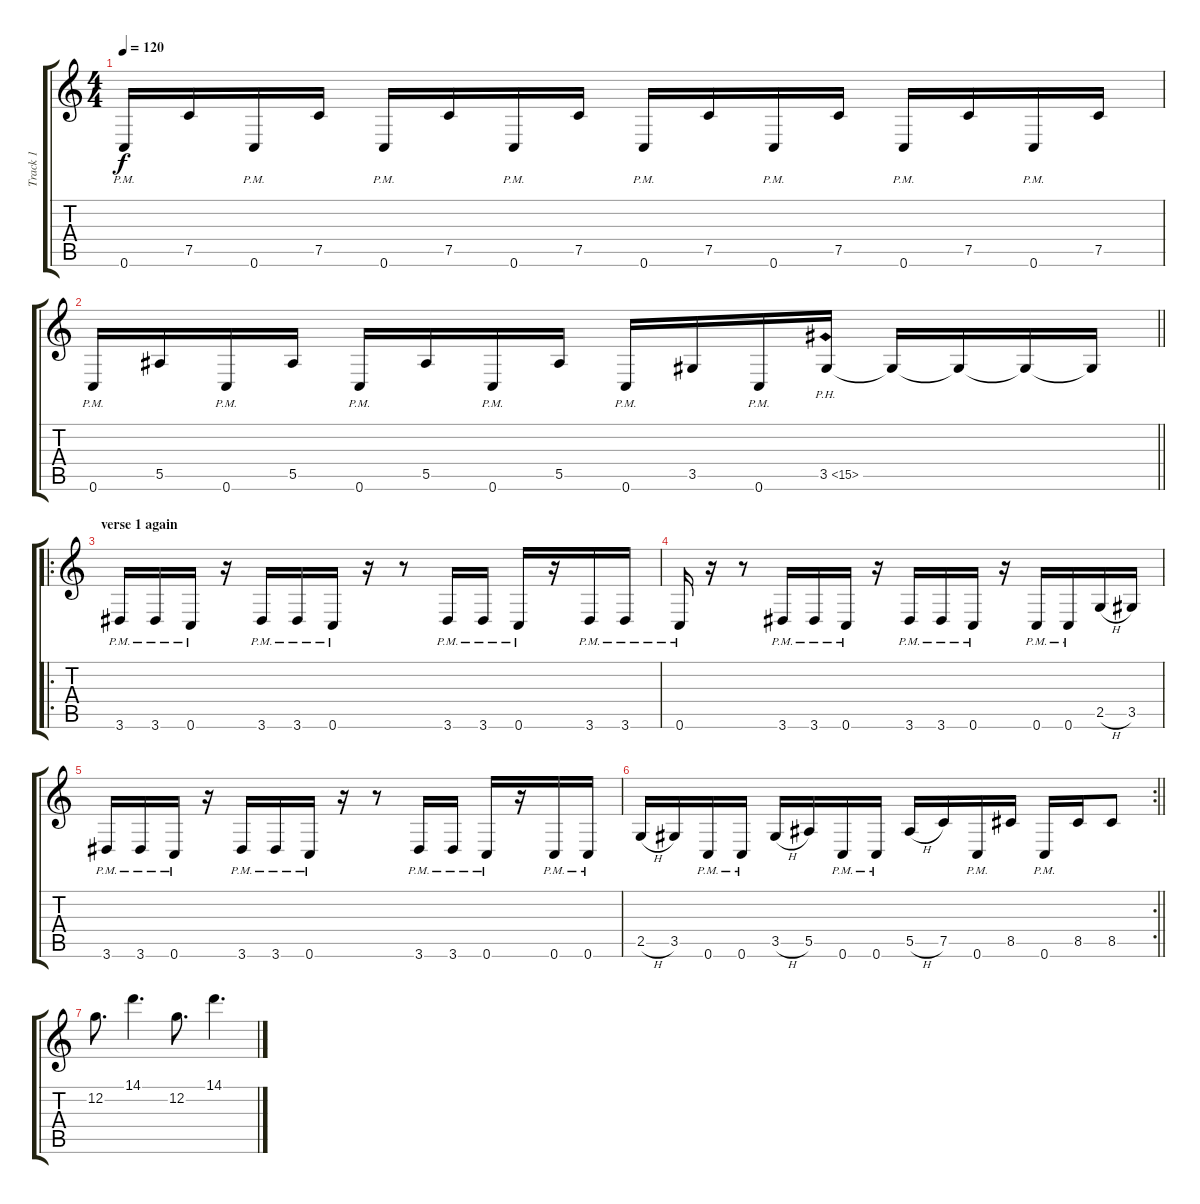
\track ("Track 1" "Track 1") {instrument distortionguitar}
\staff {score tabs}
\tuning (C4 G3 Eb3 Bb2 F2 C2) {hide}
\ts (4 4)
\tempo 120
\clef g2
\ks c
0.6{pm}.16{dy f} 7.5.16 0.6{pm}.16 7.5.16 0.6{pm}.16 7.5.16 0.6{pm}.16 7.5.16 0.6{pm}.16 7.5.16 0.6{pm}.16 7.5.16 0.6{pm}.16 7.5.16 0.6{pm}.16 7.5.16 |
\barLineRight lightlight
0.6{pm}.16 5.5.16 0.6{pm}.16 5.5.16 0.6{pm}.16 5.5.16 0.6{pm}.16 5.5.16 0.6{pm}.16 3.5.16 0.6{pm}.16 3.5{ph 12}.16 3.5{t}.16 3.5{t}.16 3.5{t}.16 3.5{t}.16 |
\ro
\section ("" "verse 1 again")
3.6{pm}.16 3.6{pm}.16 0.6{pm}.16 r.16 3.6{pm}.16 3.6{pm}.16 0.6{pm}.16 r.16 r.8 3.6{pm}.16 3.6{pm}.16 0.6{pm}.16 r.16 3.6{pm}.16 3.6{pm}.16 |
0.6{pm}.16 r.16 r.8 3.6{pm}.16 3.6{pm}.16 0.6{pm}.16 r.16 3.6{pm}.16 3.6{pm}.16 0.6{pm}.16 r.16 0.6{pm}.16 0.6{pm}.16 2.5{h}.16 3.5.16 |
3.6{pm}.16 3.6{pm}.16 0.6{pm}.16 r.16 3.6{pm}.16 3.6{pm}.16 0.6{pm}.16 r.16 r.8 3.6{pm}.16 3.6{pm}.16 0.6{pm}.16 r.16 0.6{pm}.16 0.6{pm}.16 |
\rc 2
\barLineRight lightlight
2.5{h}.16 3.5.16 0.6{pm}.16 0.6{pm}.16 3.5{h}.16 5.5.16 0.6{pm}.16 0.6{pm}.16 5.5{h}.16 7.5.16 0.6{pm}.16 8.5.16 0.6{pm}.16 8.5.16 8.5.8 |
12.2.8{d} 14.1.4{d} 12.2.8{d} 14.1.4{d}
